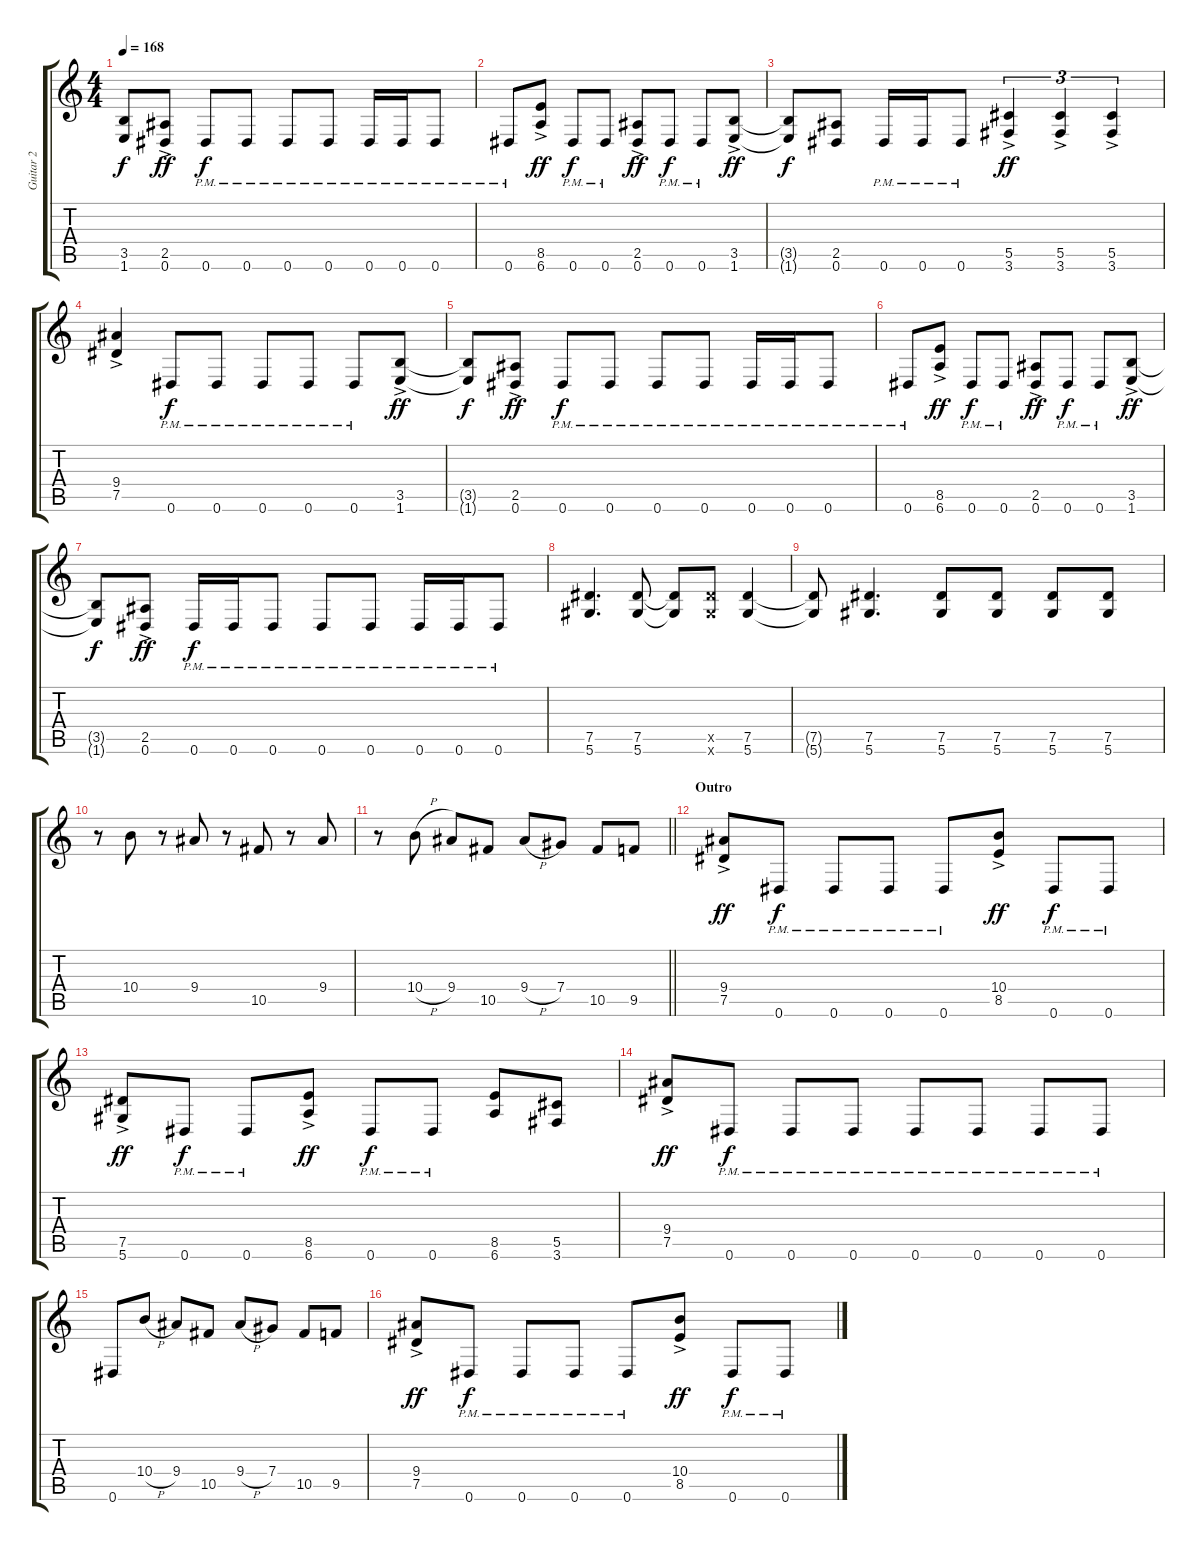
\track ("Guitar 2" "Guitar 2") {instrument distortionguitar}
\staff {score tabs}
\tuning (Eb4 Bb3 Gb3 Db3 Ab2 Eb2) {hide}
\ts (4 4)
\tempo 168
\clef g2
\ks c
(3.5{t} 1.6{t}).8{dy f} (2.5{ac} 0.6{ac}).8{dy ff} 0.6{pm}.8{dy f} 0.6{pm}.8 0.6{pm}.8 0.6{pm}.8 0.6{pm}.16 0.6{pm}.16 0.6{pm}.8 |
0.6{pm}.8 (8.5{ac} 6.6{ac}).8{dy ff} 0.6{pm}.8{dy f} 0.6{pm}.8 (2.5{ac} 0.6{ac}).8{dy ff} 0.6{pm}.8{dy f} 0.6{pm}.8 (3.5{ac} 1.6{ac}).8{dy ff} |
(3.5{t} 1.6{t}).8{dy f} (2.5 0.6).8 0.6{pm}.16 0.6{pm}.16 0.6{pm}.8 (5.5{ac} 3.6{ac}).4{tu (3 2) dy ff} (5.5{ac} 3.6{ac}).4{tu (3 2)} (5.5{ac} 3.6{ac}).4{tu (3 2)} |
(9.4{ac} 7.5{ac}).4 0.6{pm}.8{dy f} 0.6{pm}.8 0.6{pm}.8 0.6{pm}.8 0.6{pm}.8 (3.5{ac} 1.6{ac}).8{dy ff} |
(3.5{t} 1.6{t}).8{dy f} (2.5{ac} 0.6{ac}).8{dy ff} 0.6{pm}.8{dy f} 0.6{pm}.8 0.6{pm}.8 0.6{pm}.8 0.6{pm}.16 0.6{pm}.16 0.6{pm}.8 |
0.6{pm}.8 (8.5{ac} 6.6{ac}).8{dy ff} 0.6{pm}.8{dy f} 0.6{pm}.8 (2.5{ac} 0.6{ac}).8{dy ff} 0.6{pm}.8{dy f} 0.6{pm}.8 (3.5{ac} 1.6{ac}).8{dy ff} |
(3.5{t} 1.6{t}).8{dy f} (2.5{ac} 0.6{ac}).8{dy ff} 0.6{pm}.16{dy f} 0.6{pm}.16 0.6{pm}.8 0.6{pm}.8 0.6{pm}.8 0.6{pm}.16 0.6{pm}.16 0.6{pm}.8 |
(7.5 5.6).4{d} (7.5 5.6).8 (7.5{t} 5.6{t}).8 (7.5{x} 5.6{x}).8 (7.5 5.6).4 |
(7.5{t} 5.6{t}).8 (7.5 5.6).4{d} (7.5 5.6).8 (7.5 5.6).8 (7.5 5.6).8 (7.5 5.6).8 |
r.8 10.4.8 r.8 9.4.8 r.8 10.5.8 r.8 9.4.8 |
\barLineRight lightlight
r.8 10.4{h}.8 9.4.8 10.5.8 9.4{h}.8 7.4.8 10.5.8 9.5.8 |
\section ("" "Outro")
(9.4{ac} 7.5{ac}).8{dy ff} 0.6{pm}.8{dy f} 0.6{pm}.8 0.6{pm}.8 0.6{pm}.8 (10.4{ac} 8.5{ac}).8{dy ff} 0.6{pm}.8{dy f} 0.6{pm}.8 |
(7.5{ac} 5.6{ac}).8{dy ff} 0.6{pm}.8{dy f} 0.6{pm}.8 (8.5{ac} 6.6{ac}).8{dy ff} 0.6{pm}.8{dy f} 0.6{pm}.8 (8.5 6.6).8 (5.5 3.6).8 |
(9.4{ac} 7.5{ac}).8{dy ff} 0.6{pm}.8{dy f} 0.6{pm}.8 0.6{pm}.8 0.6{pm}.8 0.6{pm}.8 0.6{pm}.8 0.6{pm}.8 |
0.6.8 10.4{h}.8 9.4.8 10.5.8 9.4{h}.8 7.4.8 10.5.8 9.5.8 |
(9.4{ac} 7.5{ac}).8{dy ff} 0.6{pm}.8{dy f} 0.6{pm}.8 0.6{pm}.8 0.6{pm}.8 (10.4{ac} 8.5{ac}).8{dy ff} 0.6{pm}.8{dy f} 0.6{pm}.8
